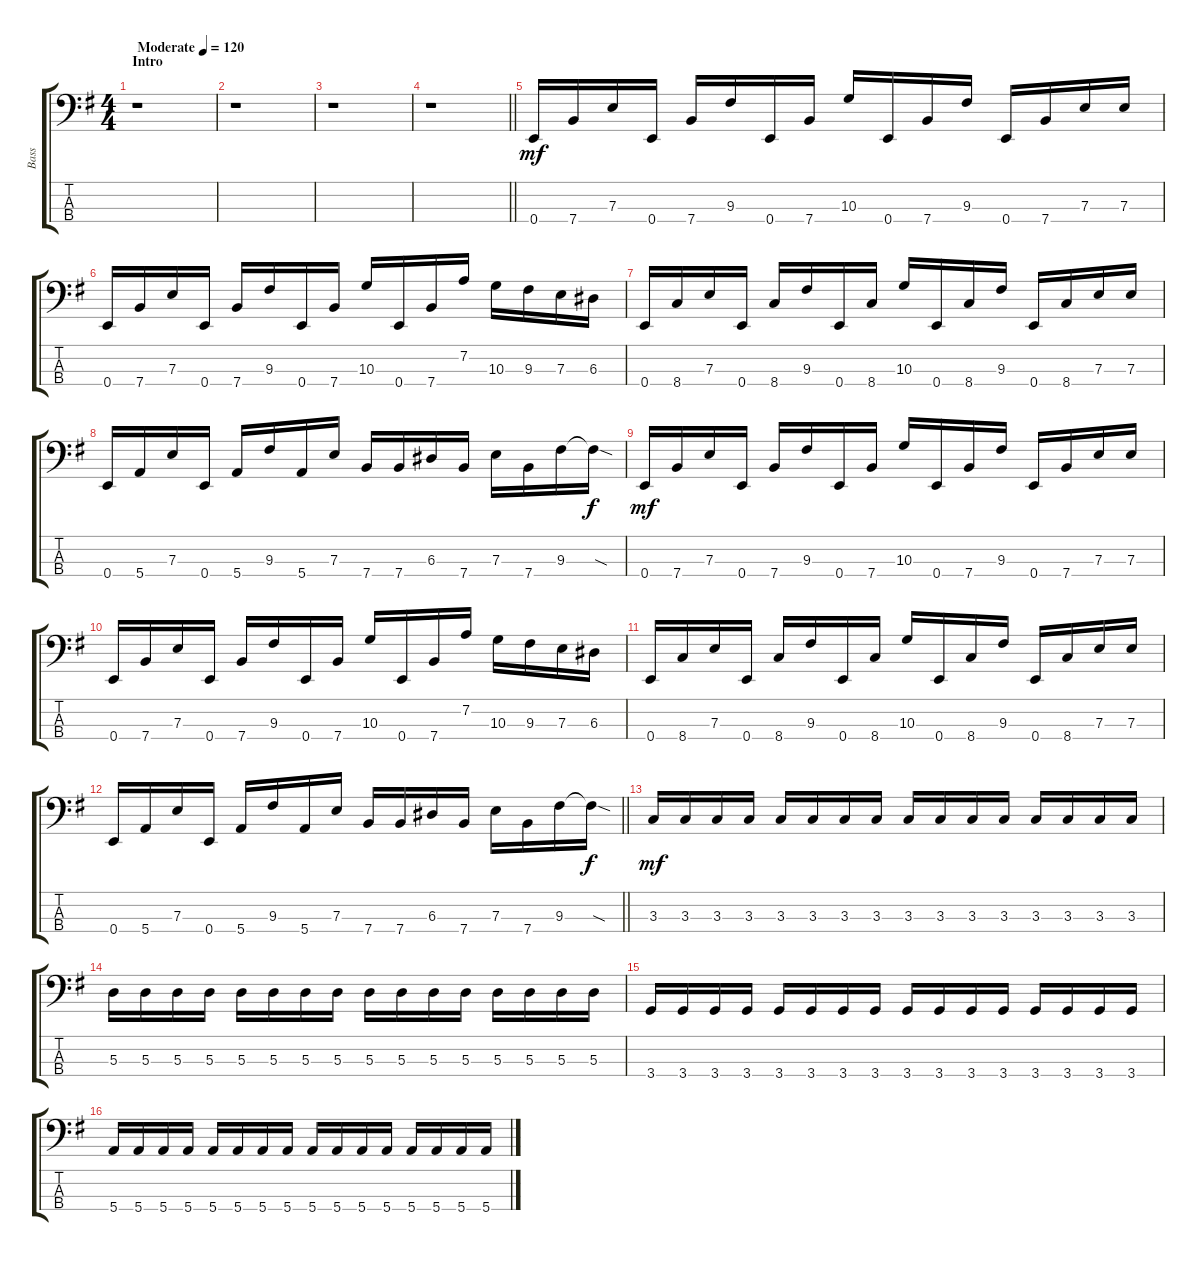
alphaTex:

\track ("Bass" "Bass") {instrument electricbassfinger}
\staff {score tabs}
\tuning (G2 D2 A1 E1) {hide}
\ts (4 4)
\section ("" "Intro")
\tempo (120 "Moderate")
\clef f4
\ks eminor
r.1{dy mf instrument electricbassfinger} |
r.1 |
r.1 |
\barLineRight lightlight
r.1 |
\section ("" "")
0.4.16 7.4.16 7.3.16 0.4.16 7.4.16 9.3.16 0.4.16 7.4.16 10.3.16 0.4.16 7.4.16 9.3.16 0.4.16 7.4.16 7.3.16 7.3.16 |
0.4.16 7.4.16 7.3.16 0.4.16 7.4.16 9.3.16 0.4.16 7.4.16 10.3.16 0.4.16 7.4.16 7.2.16 10.3.16 9.3.16 7.3.16 6.3.16 |
0.4.16 8.4.16 7.3.16 0.4.16 8.4.16 9.3.16 0.4.16 8.4.16 10.3.16 0.4.16 8.4.16 9.3.16 0.4.16 8.4.16 7.3.16 7.3.16 |
0.4.16 5.4.16 7.3.16 0.4.16 5.4.16 9.3.16 5.4.16 7.3.16 7.4.16 7.4.16 6.3.16 7.4.16 7.3.16 7.4.16 9.3.16 9.3{sod t}.16{dy f} |
0.4.16{dy mf} 7.4.16 7.3.16 0.4.16 7.4.16 9.3.16 0.4.16 7.4.16 10.3.16 0.4.16 7.4.16 9.3.16 0.4.16 7.4.16 7.3.16 7.3.16 |
0.4.16 7.4.16 7.3.16 0.4.16 7.4.16 9.3.16 0.4.16 7.4.16 10.3.16 0.4.16 7.4.16 7.2.16 10.3.16 9.3.16 7.3.16 6.3.16 |
0.4.16 8.4.16 7.3.16 0.4.16 8.4.16 9.3.16 0.4.16 8.4.16 10.3.16 0.4.16 8.4.16 9.3.16 0.4.16 8.4.16 7.3.16 7.3.16 |
\barLineRight lightlight
0.4.16 5.4.16 7.3.16 0.4.16 5.4.16 9.3.16 5.4.16 7.3.16 7.4.16 7.4.16 6.3.16 7.4.16 7.3.16 7.4.16 9.3.16 9.3{sod t}.16{dy f} |
\section ("" "")
3.3.16{dy mf} 3.3.16 3.3.16 3.3.16 3.3.16 3.3.16 3.3.16 3.3.16 3.3.16 3.3.16 3.3.16 3.3.16 3.3.16 3.3.16 3.3.16 3.3.16 |
5.3.16 5.3.16 5.3.16 5.3.16 5.3.16 5.3.16 5.3.16 5.3.16 5.3.16 5.3.16 5.3.16 5.3.16 5.3.16 5.3.16 5.3.16 5.3.16 |
3.4.16 3.4.16 3.4.16 3.4.16 3.4.16 3.4.16 3.4.16 3.4.16 3.4.16 3.4.16 3.4.16 3.4.16 3.4.16 3.4.16 3.4.16 3.4.16 |
5.4.16 5.4.16 5.4.16 5.4.16 5.4.16 5.4.16 5.4.16 5.4.16 5.4.16 5.4.16 5.4.16 5.4.16 5.4.16 5.4.16 5.4.16 5.4.16
